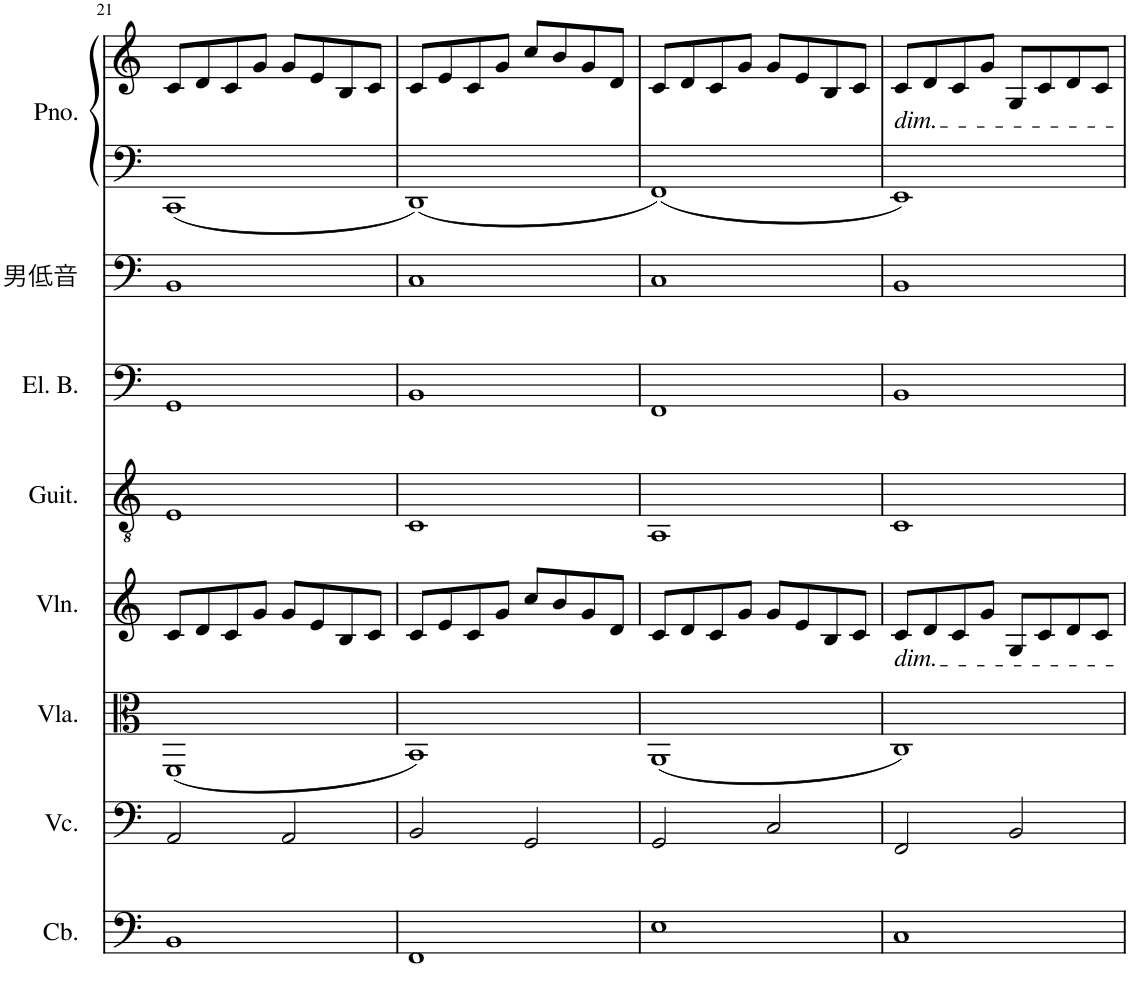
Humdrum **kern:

**kern	**kern	**kern	**kern	**kern	**kern	**kern	**kern	**kern
*part8	*part7	*part6	*part5	*part4	*part3	*part2	*part1	*part1
*staff9	*staff8	*staff7	*staff6	*staff5	*staff4	*staff3	*staff2	*staff1
*I"低音提琴	*I"大提琴	*I"中提琴	*I"小提琴	*I"原音吉他	*I"电贝斯	*I"原音贝斯	*I"钢琴	*
!!LO:PB:g=z
*clefF4	*clefF4	*clefC3	*clefG2	*clefGv2	*clefF4	*clefF4	*clefF4	*clefG2
*Trd7c12	*	*	*	*	*Trd7c12	*Trd7c12	*	*
*k[]	*k[]	*k[]	*k[]	*k[]	*k[]	*k[]	*k[]	*k[]
*M4/4	*M4/4	*M4/4	*M4/4	*M4/4	*M4/4	*M4/4	*M4/4	*M4/4
=21	=21	=21	=21	=21	=21	=21	=21	=21
1BB	2AA/	(1FF	8c/L	1E	1GG	1BB	1CC	8c/L
.	.	.	8d/	.	.	.	.	8d/
.	.	.	8c/	.	.	.	.	8c/
.	.	.	8g/J	.	.	.	.	8g/J
.	2AA/	.	8g/L	.	.	.	.	8g/L
.	.	.	8e/	.	.	.	.	8e/
.	.	.	8B/	.	.	.	.	8B/
.	.	.	8c/J	.	.	.	.	8c/J
=22	=22	=22	=22	=22	=22	=22	=22	=22
1FF	2BB/	1BB)	8c/L	1C	1BB	1C	1DD	8c/L
.	.	.	8e/	.	.	.	.	8e/
.	.	.	8c/	.	.	.	.	8c/
.	.	.	8g/J	.	.	.	.	8g/J
.	2GG/	.	8cc/L	.	.	.	.	8cc/L
.	.	.	8b/	.	.	.	.	8b/
.	.	.	8g/	.	.	.	.	8g/
.	.	.	8d/J	.	.	.	.	8d/J
=23	=23	=23	=23	=23	=23	=23	=23	=23
1E	2GG/	(1AA	8c/L	1AA	1FF	1C	1FF	8c/L
.	.	.	8d/	.	.	.	.	8d/
.	.	.	8c/	.	.	.	.	8c/
.	.	.	8g/J	.	.	.	.	8g/J
.	2C/	.	8g/L	.	.	.	.	8g/L
.	.	.	8e/	.	.	.	.	8e/
.	.	.	8B/	.	.	.	.	8B/
.	.	.	8c/J	.	.	.	.	8c/J
=24	=24	=24	=24	=24	=24	=24	=24	=24
!	!	!	!	!	!	!	!	!LO:TX:b:i:t=dim.
!	!	!	!LO:TX:b:i:t=dim.	!	!	!	!	!
1C	2FF/	1C)	8c/L	1C	1BB	1BB	1EE	8c/L
.	.	.	8d/	.	.	.	.	8d/
.	.	.	8c/	.	.	.	.	8c/
.	.	.	8g/J	.	.	.	.	8g/J
.	2BB/	.	8G/L	.	.	.	.	8G/L
.	.	.	8c/	.	.	.	.	8c/
.	.	.	8d/	.	.	.	.	8d/
.	.	.	8c/J	.	.	.	.	8c/J
=	=	=	=	=	=	=	=	=
*-	*-	*-	*-	*-	*-	*-	*-	*-
